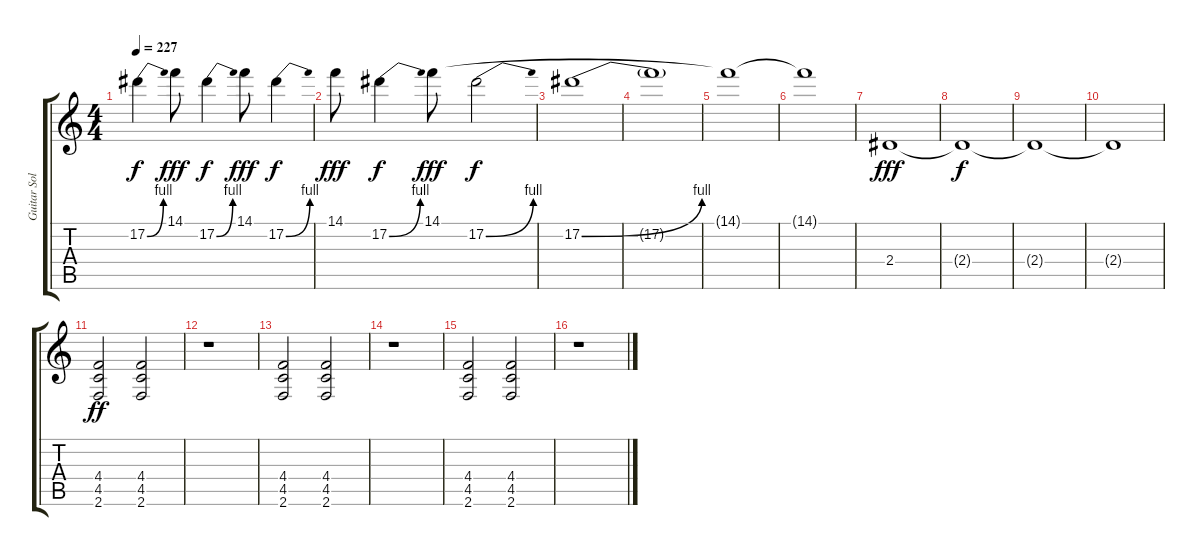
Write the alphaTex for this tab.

\track ("Guitar Solo" "Guitar Sol") {instrument distortionguitar}
\staff {score tabs}
\tuning (Eb4 Bb3 Gb3 Db3 Ab2 Eb2) {hide}
\ts (4 4)
\tempo 227
\clef g2
\ks c
17.2{be (bend 0 0 60 4)}.4{dy f} 14.1.8{dy fff} 17.2{be (bend 0 0 60 4)}.4{dy f} 14.1.8{dy fff} 17.2{be (bend 0 0 60 4)}.4{dy f} |
14.1.8{dy fff} 17.2{be (bend 0 0 60 4)}.4{dy f} 14.1.8{dy fff} 17.2{be (bend 0 0 60 4)}.2{dy f} |
17.2{be (bend 0 0 60 4)}.1 |
17.2{t}.1 |
14.1{t}.1 |
14.1{t}.1 |
2.4.1{dy fff instrument distortionguitar} |
2.4{t}.1{dy f} |
2.4{t}.1 |
2.4{t}.1 |
(4.4 4.5 2.6).2{dy ff instrument distortionguitar} (4.4 4.5 2.6).2 |
r.1 |
(4.4 4.5 2.6).2 (4.4 4.5 2.6).2 |
r.1 |
(4.4 4.5 2.6).2 (4.4 4.5 2.6).2 |
r.1
